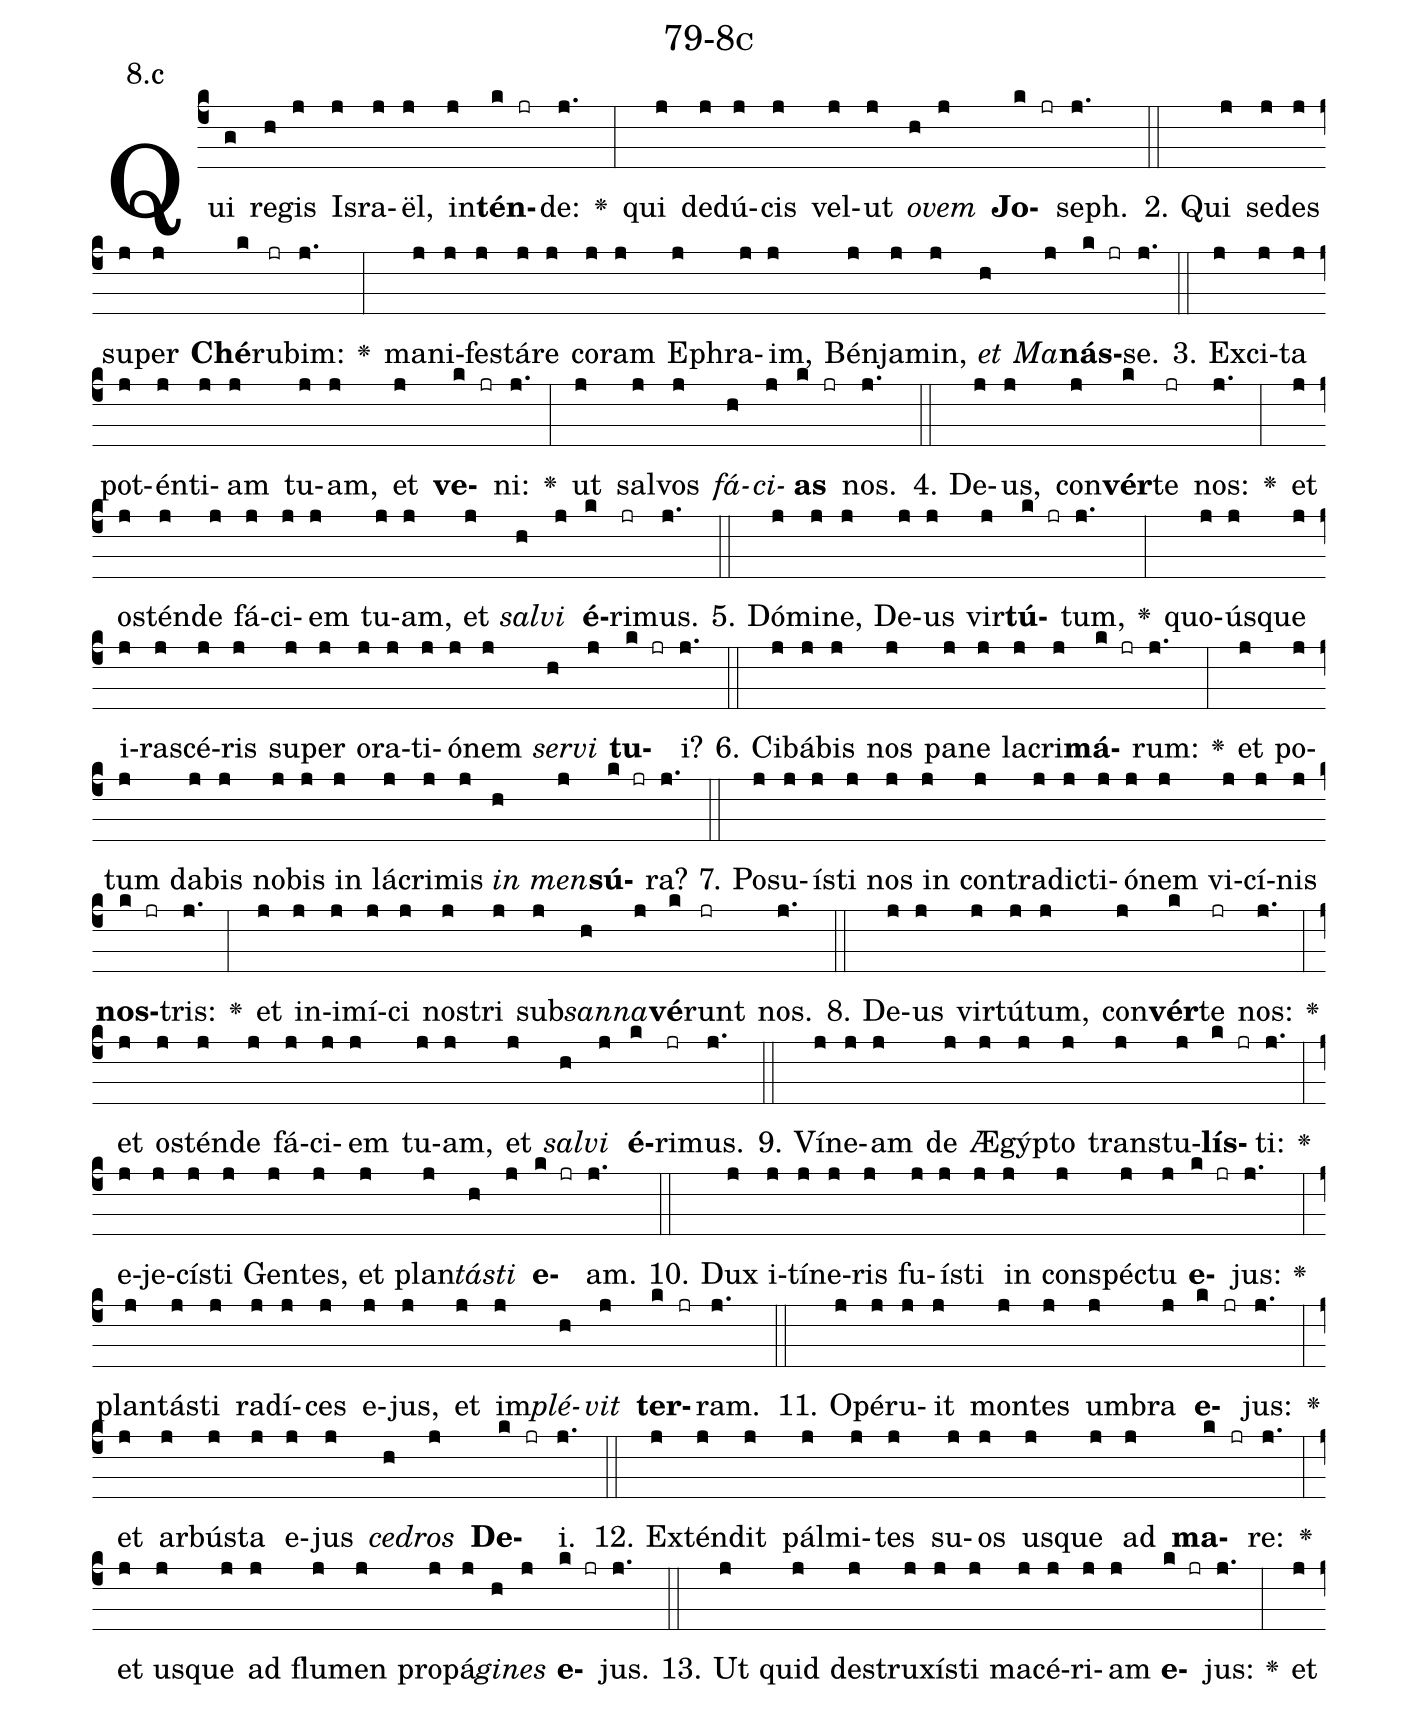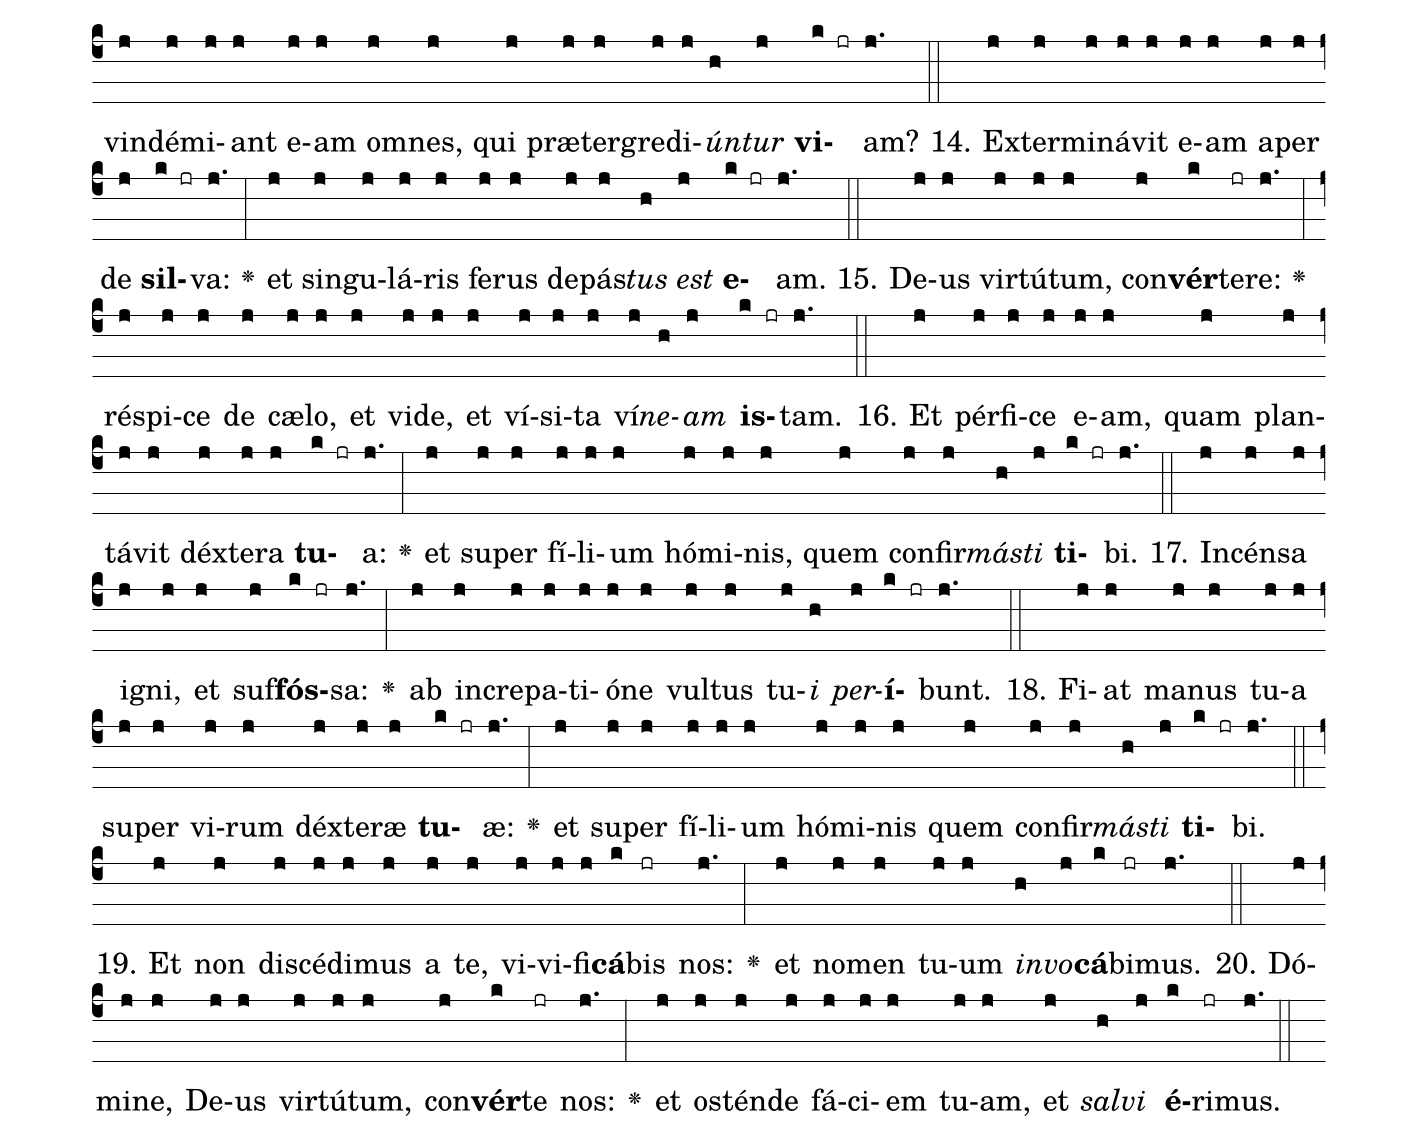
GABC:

name: 79-8c;
annotation: 8.c;
%%
(c4)Qui(g) re(h)gis(j) Is(j)ra(j)ël,(j) in(j)<b>tén</b>(k jr)de:(j.) <v>\greheightstar</v>(:) qui(j) de(j)dú(j)cis(j) vel(j)ut(j) <i>o</i>(h)<i>vem</i>(j) <b>Jo</b>(k jr)seph.(j.) (::)
2. Qui(j) se(j)des(j) su(j)per(j) <b>Ché</b>(k)ru(jr)bim:(j.) <v>\greheightstar</v>(:) ma(j)ni(j)fes(j)tá(j)re(j) co(j)ram(j) E(j)phra(j)im,(j) Bén(j)ja(j)min,(j) <i>et</i>(h) <i>Ma</i>(j)<b>nás</b>(k jr)se.(j.) (::)
3. Ex(j)ci(j)ta(j) pot(j)én(j)ti(j)am(j) tu(j)am,(j) et(j) <b>ve</b>(k jr)ni:(j.) <v>\greheightstar</v>(:) ut(j) sal(j)vos(j) <i>fá</i>(h)<i>ci</i>(j)<b>as</b>(k jr) nos.(j.) (::)
4. De(j)us,(j) con(j)<b>vér</b>(k)te(jr) nos:(j.) <v>\greheightstar</v>(:) et(j) os(j)tén(j)de(j) fá(j)ci(j)em(j) tu(j)am,(j) et(j) <i>sal</i>(h)<i>vi</i>(j) <b>é</b>(k)ri(jr)mus.(j.) (::)
5. Dó(j)mi(j)ne,(j) De(j)us(j) vir(j)<b>tú</b>(k jr)tum,(j.) <v>\greheightstar</v>(:) quo(j)ús(j)que(j) i(j)ra(j)scé(j)ris(j) su(j)per(j) o(j)ra(j)ti(j)ó(j)nem(j) <i>ser</i>(h)<i>vi</i>(j) <b>tu</b>(k jr)i?(j.) (::)
6. Ci(j)bá(j)bis(j) nos(j) pa(j)ne(j) la(j)cri(j)<b>má</b>(k jr)rum:(j.) <v>\greheightstar</v>(:) et(j) po(j)tum(j) da(j)bis(j) no(j)bis(j) in(j) lá(j)cri(j)mis(j) <i>in</i>(h) <i>men</i>(j)<b>sú</b>(k jr)ra?(j.) (::)
7. Po(j)su(j)ís(j)ti(j) nos(j) in(j) con(j)tra(j)dic(j)ti(j)ó(j)nem(j) vi(j)cí(j)nis(j) <b>nos</b>(k jr)tris:(j.) <v>\greheightstar</v>(:) et(j) in(j)i(j)mí(j)ci(j) nos(j)tri(j) sub(j)<i>san</i>(h)<i>na</i>(j)<b>vé</b>(k)runt(jr) nos.(j.) (::)
8. De(j)us(j) vir(j)tú(j)tum,(j) con(j)<b>vér</b>(k)te(jr) nos:(j.) <v>\greheightstar</v>(:) et(j) os(j)tén(j)de(j) fá(j)ci(j)em(j) tu(j)am,(j) et(j) <i>sal</i>(h)<i>vi</i>(j) <b>é</b>(k)ri(jr)mus.(j.) (::)
9. Ví(j)ne(j)am(j) de(j) Æ(j)gýp(j)to(j) trans(j)tu(j)<b>lís</b>(k jr)ti:(j.) <v>\greheightstar</v>(:) e(j)je(j)cís(j)ti(j) Gen(j)tes,(j) et(j) plan(j)<i>tás</i>(h)<i>ti</i>(j) <b>e</b>(k jr)am.(j.) (::)
10. Dux(j) i(j)tí(j)ne(j)ris(j) fu(j)ís(j)ti(j) in(j) con(j)spéc(j)tu(j) <b>e</b>(k jr)jus:(j.) <v>\greheightstar</v>(:) plan(j)tás(j)ti(j) ra(j)dí(j)ces(j) e(j)jus,(j) et(j) im(j)<i>plé</i>(h)<i>vit</i>(j) <b>ter</b>(k jr)ram.(j.) (::)
11. O(j)pé(j)ru(j)it(j) mon(j)tes(j) um(j)bra(j) <b>e</b>(k jr)jus:(j.) <v>\greheightstar</v>(:) et(j) ar(j)bús(j)ta(j) e(j)jus(j) <i>ce</i>(h)<i>dros</i>(j) <b>De</b>(k jr)i.(j.) (::)
12. Ex(j)tén(j)dit(j) pál(j)mi(j)tes(j) su(j)os(j) us(j)que(j) ad(j) <b>ma</b>(k jr)re:(j.) <v>\greheightstar</v>(:) et(j) us(j)que(j) ad(j) flu(j)men(j) pro(j)pá(j)<i>gi</i>(h)<i>nes</i>(j) <b>e</b>(k jr)jus.(j.) (::)
13. Ut(j) quid(j) de(j)stru(j)xís(j)ti(j) ma(j)cé(j)ri(j)am(j) <b>e</b>(k jr)jus:(j.) <v>\greheightstar</v>(:) et(j) vin(j)dé(j)mi(j)ant(j) e(j)am(j) om(j)nes,(j) qui(j) præ(j)ter(j)gre(j)di(j)<i>ún</i>(h)<i>tur</i>(j) <b>vi</b>(k jr)am?(j.) (::)
14. Ex(j)ter(j)mi(j)ná(j)vit(j) e(j)am(j) a(j)per(j) de(j) <b>sil</b>(k jr)va:(j.) <v>\greheightstar</v>(:) et(j) sin(j)gu(j)lá(j)ris(j) fe(j)rus(j) de(j)pás(j)<i>tus</i>(h) <i>est</i>(j) <b>e</b>(k jr)am.(j.) (::)
15. De(j)us(j) vir(j)tú(j)tum,(j) con(j)<b>vér</b>(k)te(jr)re:(j.) <v>\greheightstar</v>(:) ré(j)spi(j)ce(j) de(j) cæ(j)lo,(j) et(j) vi(j)de,(j) et(j) ví(j)si(j)ta(j) ví(j)<i>ne</i>(h)<i>am</i>(j) <b>is</b>(k jr)tam.(j.) (::)
16. Et(j) pér(j)fi(j)ce(j) e(j)am,(j) quam(j) plan(j)tá(j)vit(j) déx(j)te(j)ra(j) <b>tu</b>(k jr)a:(j.) <v>\greheightstar</v>(:) et(j) su(j)per(j) fí(j)li(j)um(j) hó(j)mi(j)nis,(j) quem(j) con(j)fir(j)<i>más</i>(h)<i>ti</i>(j) <b>ti</b>(k jr)bi.(j.) (::)
17. In(j)cén(j)sa(j) i(j)gni,(j) et(j) suf(j)<b>fós</b>(k jr)sa:(j.) <v>\greheightstar</v>(:) ab(j) in(j)cre(j)pa(j)ti(j)ó(j)ne(j) vul(j)tus(j) tu(j)<i>i</i>(h) <i>per</i>(j)<b>í</b>(k jr)bunt.(j.) (::)
18. Fi(j)at(j) ma(j)nus(j) tu(j)a(j) su(j)per(j) vi(j)rum(j) déx(j)te(j)ræ(j) <b>tu</b>(k jr)æ:(j.) <v>\greheightstar</v>(:) et(j) su(j)per(j) fí(j)li(j)um(j) hó(j)mi(j)nis(j) quem(j) con(j)fir(j)<i>más</i>(h)<i>ti</i>(j) <b>ti</b>(k jr)bi.(j.) (::)
19. Et(j) non(j) di(j)scé(j)di(j)mus(j) a(j) te,(j) vi(j)vi(j)fi(j)<b>cá</b>(k)bis(jr) nos:(j.) <v>\greheightstar</v>(:) et(j) no(j)men(j) tu(j)um(j) <i>in</i>(h)<i>vo</i>(j)<b>cá</b>(k)bi(jr)mus.(j.) (::)
20. Dó(j)mi(j)ne,(j) De(j)us(j) vir(j)tú(j)tum,(j) con(j)<b>vér</b>(k)te(jr) nos:(j.) <v>\greheightstar</v>(:) et(j) os(j)tén(j)de(j) fá(j)ci(j)em(j) tu(j)am,(j) et(j) <i>sal</i>(h)<i>vi</i>(j) <b>é</b>(k)ri(jr)mus.(j.) (::)
